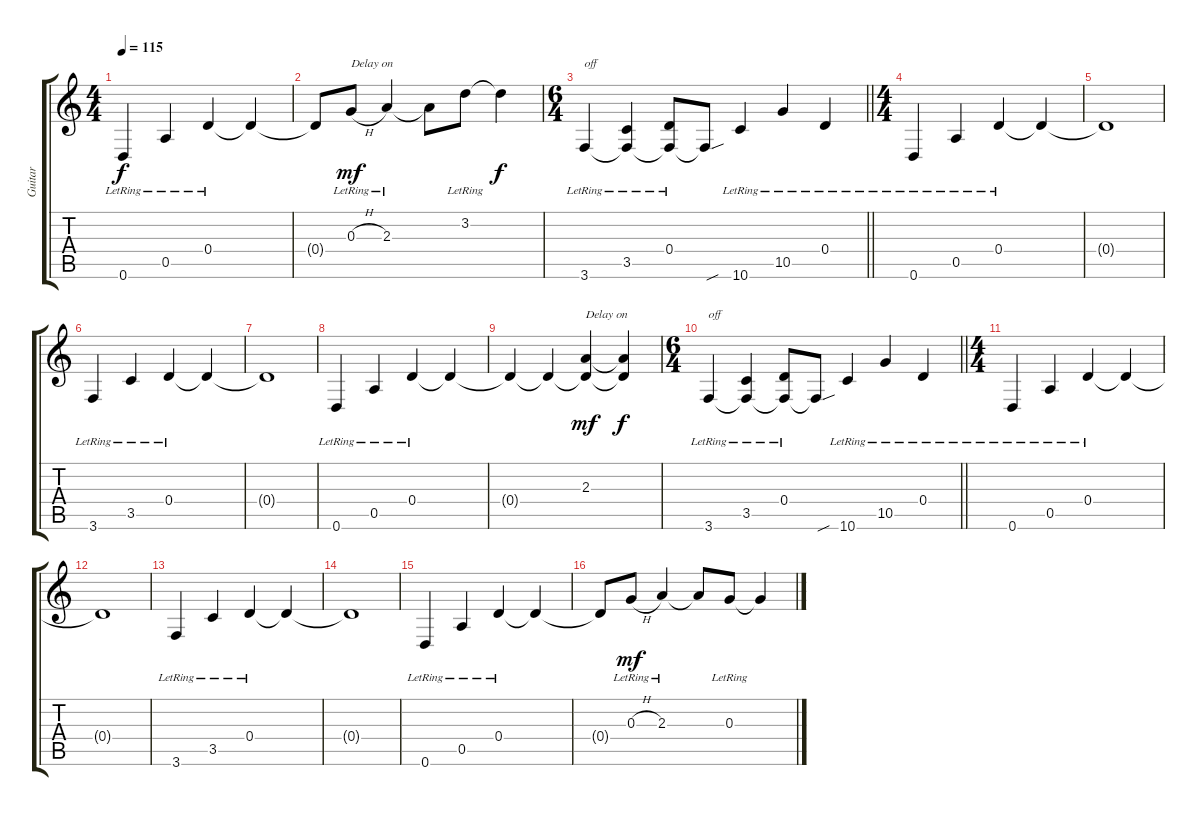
\track ("Guitar" "Guitar") {instrument electricguitarclean}
\staff {score tabs}
\tuning (E4 B3 G3 D3 A2 D2) {hide}
\ts (4 4)
\tempo 115
\clef g2
\ks c
0.6{lr}.4{dy f} 0.5{lr}.4 0.4{lr}.4 0.4{t}.4 |
0.4{t}.8 0.3{h lr}.8{txt "Delay on" dy mf} 2.3{lr}.4 2.3{t}.8 3.2{lr}.8 3.2{t}.4{dy f} |
\ts (6 4)
\barLineRight lightlight
3.6{lr}.4{txt "off"} (3.5{lr} 3.6{t}).4 (0.4{lr} 3.6{t}).8 3.6{sou t}.8 10.6{lr}.4 10.5{lr}.4 0.4{lr}.4 |
\ts (4 4)
\section ("" "")
0.6{lr}.4 0.5{lr}.4 0.4{lr}.4 0.4{t}.4 |
0.4{t}.1 |
3.6{lr}.4 3.5{lr}.4 0.4{lr}.4 0.4{t}.4 |
0.4{t}.1 |
0.6{lr}.4 0.5{lr}.4 0.4{lr}.4 0.4{t}.4 |
0.4{t}.4 0.4{t}.4 (2.3 0.4{t}).4{txt "Delay on" dy mf} (2.3{t} 0.4{t}).4{dy f} |
\ts (6 4)
\barLineRight lightlight
3.6{lr}.4{txt "off"} (3.5{lr} 3.6{t}).4 (0.4{lr} 3.6{t}).8 3.6{sou t}.8 10.6{lr}.4 10.5{lr}.4 0.4{lr}.4 |
\ts (4 4)
\section ("" "")
0.6{lr}.4 0.5{lr}.4 0.4{lr}.4 0.4{t}.4 |
0.4{t}.1 |
3.6{lr}.4 3.5{lr}.4 0.4{lr}.4 0.4{t}.4 |
0.4{t}.1 |
0.6{lr}.4 0.5{lr}.4 0.4{lr}.4 0.4{t}.4 |
0.4{t}.8 0.3{h lr}.8{dy mf} 2.3{lr}.4 2.3{t}.8 0.3{lr}.8 0.3{t}.4
